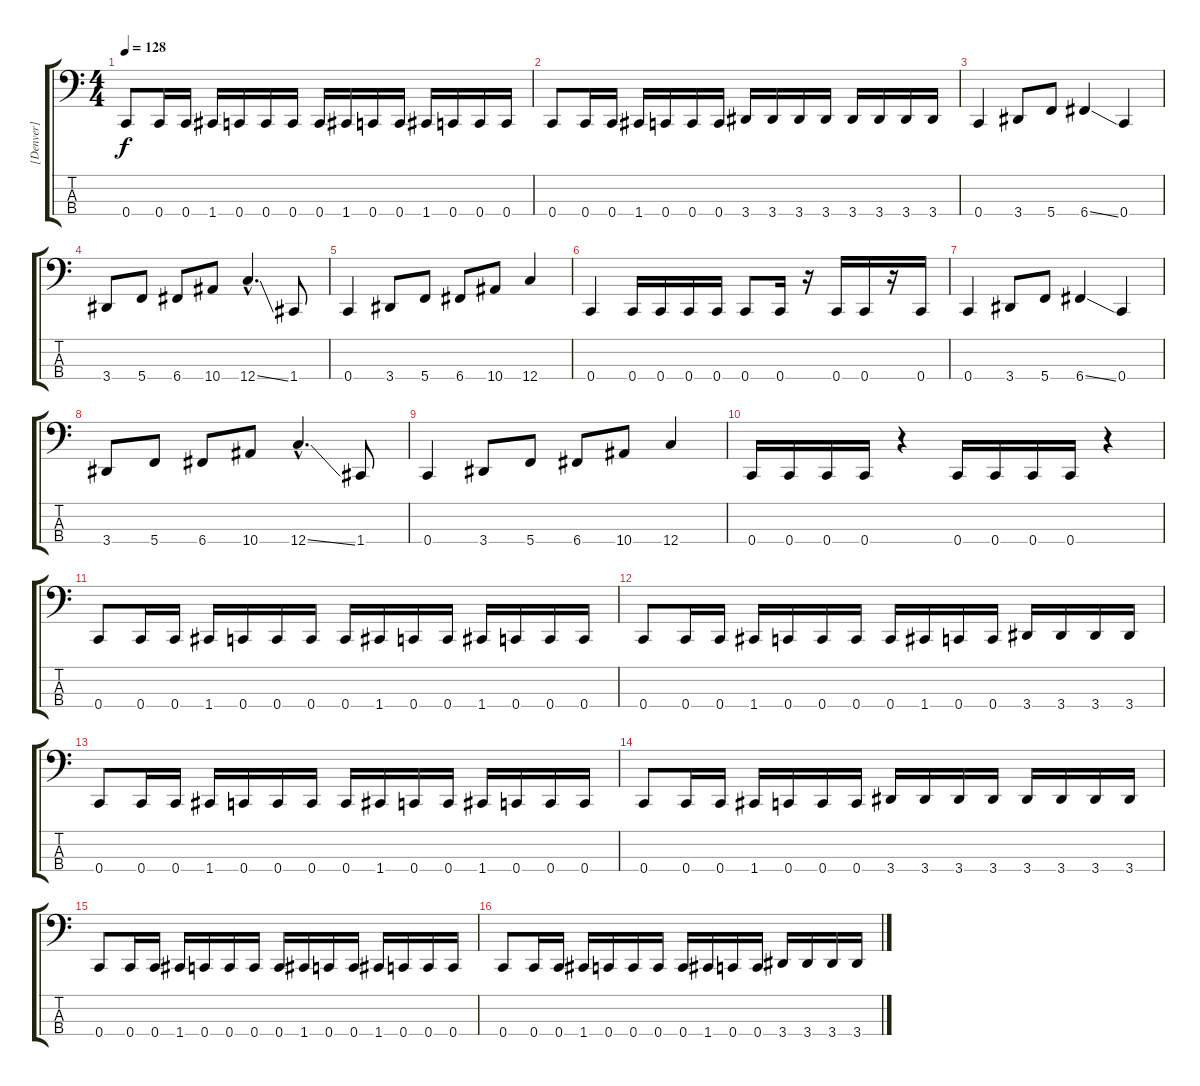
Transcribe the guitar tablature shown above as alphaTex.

\track ("[Denver]" "[Denver]") {instrument electricbasspick}
\staff {score tabs}
\tuning (F2 C2 G1 C1) {hide}
\ts (4 4)
\tempo 128
\clef f4
\ks c
0.4.8{dy f} 0.4.16 0.4.16 1.4.16 0.4.16 0.4.16 0.4.16 0.4.16 1.4.16 0.4.16 0.4.16 1.4.16 0.4.16 0.4.16 0.4.16 |
0.4.8 0.4.16 0.4.16 1.4.16 0.4.16 0.4.16 0.4.16 3.4.16 3.4.16 3.4.16 3.4.16 3.4.16 3.4.16 3.4.16 3.4.16 |
0.4.4 3.4.8 5.4.8 6.4{ss}.4 0.4.4 |
3.4.8 5.4.8 6.4.8 10.4.8 12.4{ss hac}.4{d} 1.4.8 |
0.4.4 3.4.8 5.4.8 6.4.8 10.4.8 12.4.4 |
0.4.4 0.4.16 0.4.16 0.4.16 0.4.16 0.4.8 0.4.16 r.16 0.4.16 0.4.16 r.16 0.4.16 |
0.4.4 3.4.8 5.4.8 6.4{ss}.4 0.4.4 |
3.4.8 5.4.8 6.4.8 10.4.8 12.4{ss hac}.4{d} 1.4.8 |
0.4.4 3.4.8 5.4.8 6.4.8 10.4.8 12.4.4 |
0.4.16 0.4.16 0.4.16 0.4.16 r.4 0.4.16 0.4.16 0.4.16 0.4.16 r.4 |
0.4.8 0.4.16 0.4.16 1.4.16 0.4.16 0.4.16 0.4.16 0.4.16 1.4.16 0.4.16 0.4.16 1.4.16 0.4.16 0.4.16 0.4.16 |
0.4.8 0.4.16 0.4.16 1.4.16 0.4.16 0.4.16 0.4.16 0.4.16 1.4.16 0.4.16 0.4.16 3.4.16 3.4.16 3.4.16 3.4.16 |
0.4.8 0.4.16 0.4.16 1.4.16 0.4.16 0.4.16 0.4.16 0.4.16 1.4.16 0.4.16 0.4.16 1.4.16 0.4.16 0.4.16 0.4.16 |
0.4.8 0.4.16 0.4.16 1.4.16 0.4.16 0.4.16 0.4.16 3.4.16 3.4.16 3.4.16 3.4.16 3.4.16 3.4.16 3.4.16 3.4.16 |
0.4.8 0.4.16 0.4.16 1.4.16 0.4.16 0.4.16 0.4.16 0.4.16 1.4.16 0.4.16 0.4.16 1.4.16 0.4.16 0.4.16 0.4.16 |
0.4.8 0.4.16 0.4.16 1.4.16 0.4.16 0.4.16 0.4.16 0.4.16 1.4.16 0.4.16 0.4.16 3.4.16 3.4.16 3.4.16 3.4.16
